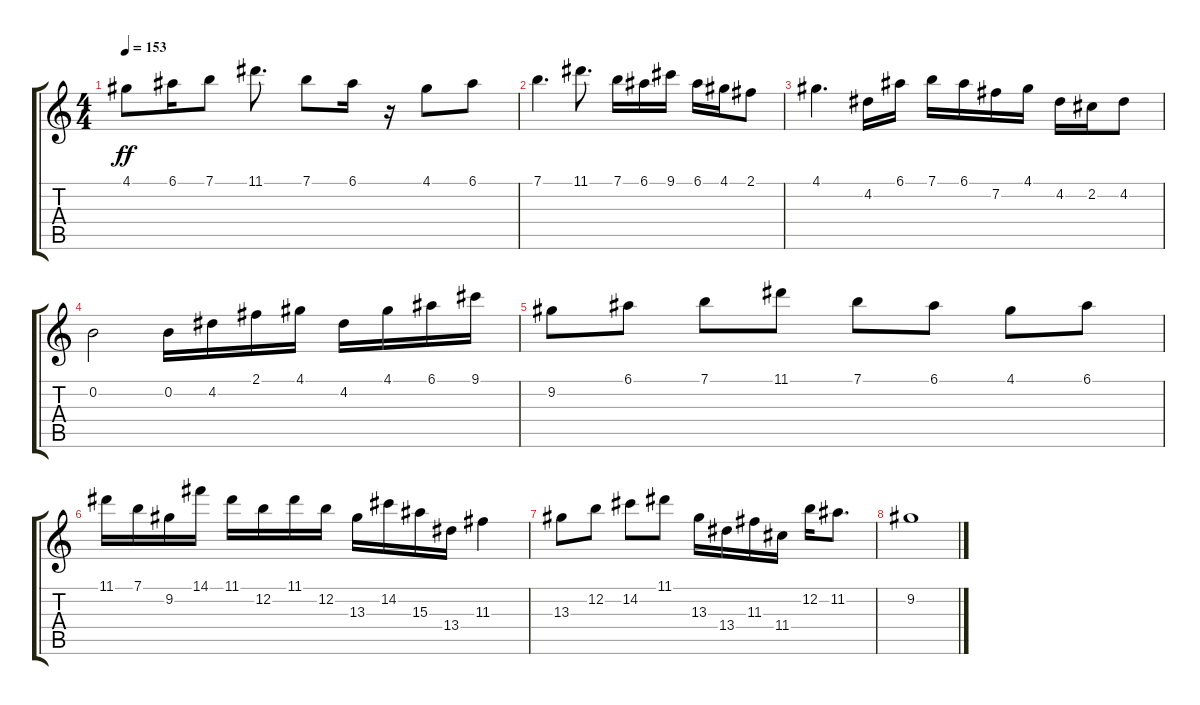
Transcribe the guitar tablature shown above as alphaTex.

\track "" {instrument overdrivenguitar}
\staff {score tabs}
\tuning (E4 B3 G3 D3 A2 E2) {hide}
\ts (4 4)
\tempo 153
\clef g2
\ks c
4.1.8{dy ff} 6.1.16 7.1.8 11.1.8{d} 7.1.8 6.1.16 r.16 4.1.8 6.1.8 |
7.1.4{d} 11.1.8{d} 7.1.16 6.1.16 9.1.16 6.1.16 4.1.16 2.1.8 |
4.1.4{d} 4.2.16 6.1.16 7.1.16 6.1.16 7.2.16 4.1.16 4.2.16 2.2.16 4.2.8 |
0.2.2 0.2.16 4.2.16 2.1.16 4.1.16 4.2.16 4.1.16 6.1.16 9.1.16 |
9.2.8 6.1.8 7.1.8 11.1.8 7.1.8 6.1.8 4.1.8 6.1.8 |
11.1.16 7.1.16 9.2.16 14.1.16 11.1.16 12.2.16 11.1.16 12.2.16 13.3.16 14.2.16 15.3.16 13.4.16 11.3.4 |
13.3.8 12.2.8 14.2.8 11.1.8 13.3.16 13.4.16 11.3.16 11.4.16 12.2.16 11.2.8{d} |
9.2.1
